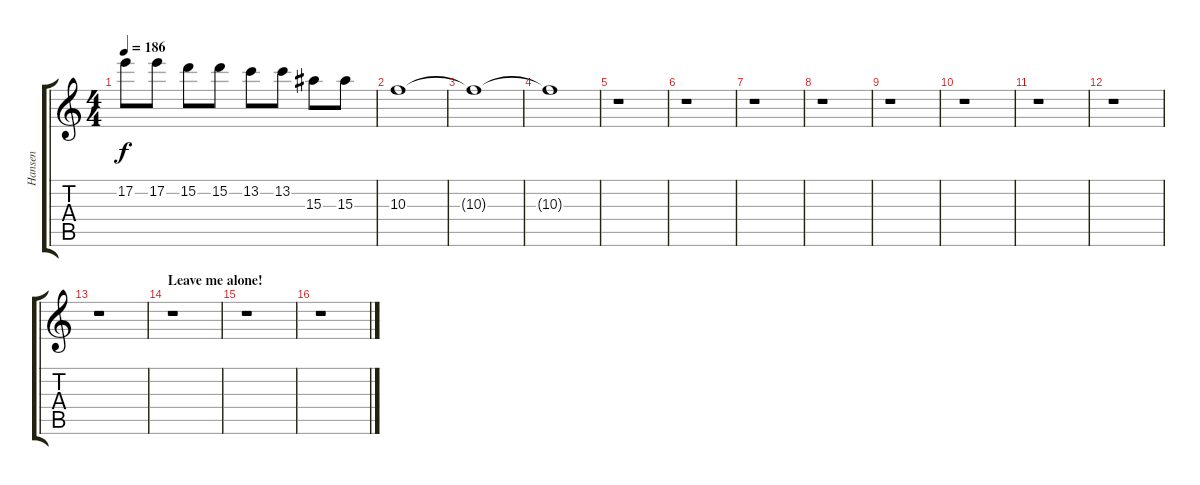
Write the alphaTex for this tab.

\track ("Hansen" "Hansen") {instrument distortionguitar}
\staff {score tabs}
\tuning (E4 B3 G3 D3 A2 E2) {hide}
\ts (4 4)
\tempo 186
\clef g2
\ks c
17.2.8{dy f} 17.2.8 15.2.8 15.2.8 13.2.8 13.2.8 15.3.8 15.3.8 |
10.3.1 |
10.3{t}.1 |
10.3{t}.1 |
r.1 |
r.1 |
r.1 |
r.1 |
r.1 |
r.1 |
r.1 |
r.1 |
r.1 |
\section ("" "Leave me alone!")
r.1 |
r.1 |
r.1
